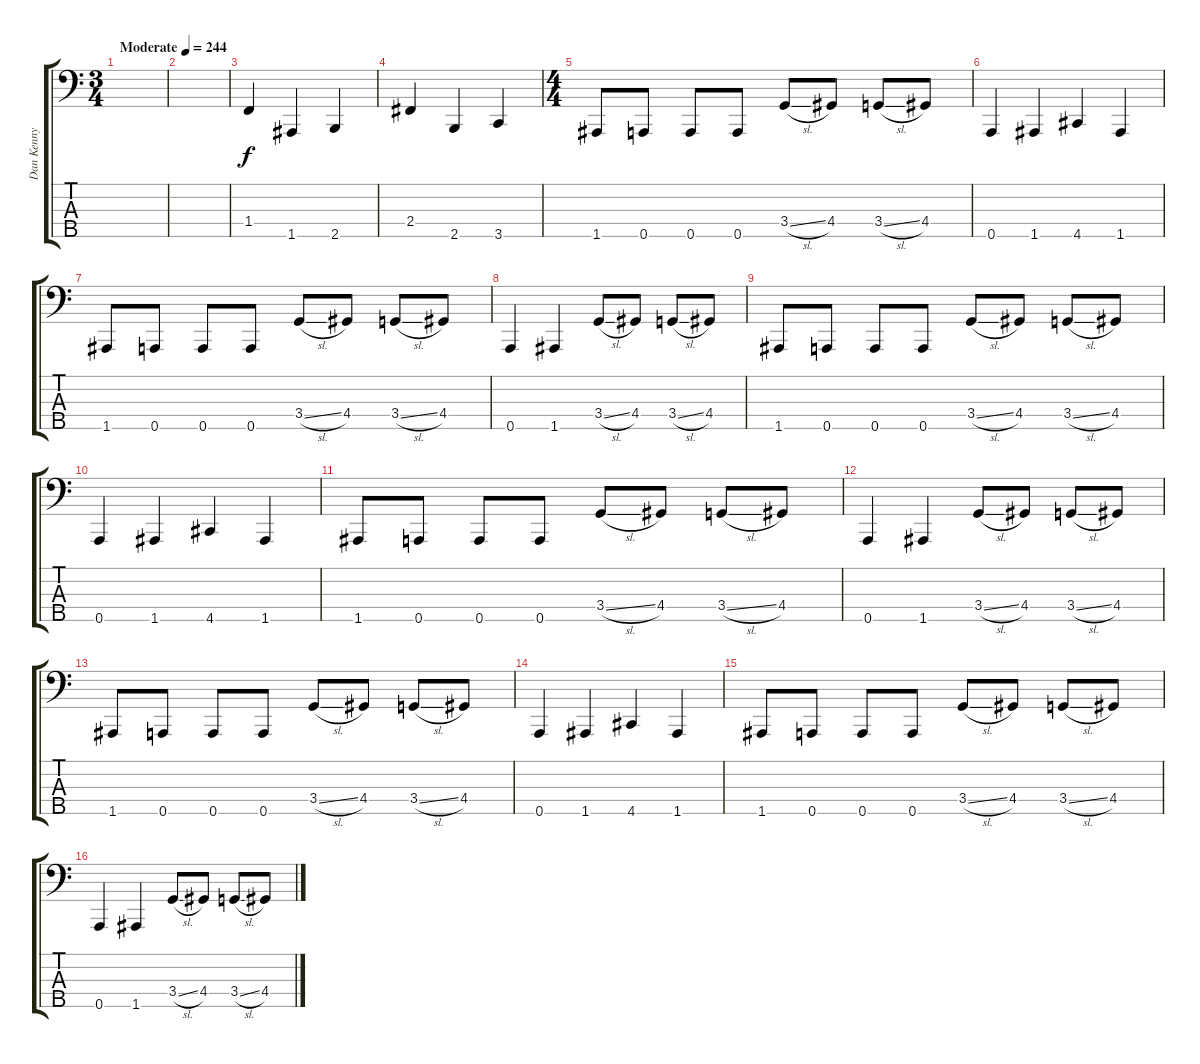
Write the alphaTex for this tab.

\track ("Dan Kenny" "Dan Kenny") {instrument electricbasspick}
\staff {score tabs}
\tuning (G2 D2 A1 E1 A0) {hide}
\ts (3 4)
\tempo (244 "Moderate")
\clef f4
\ks c
|
|
1.4.4 1.5.4 2.5.4 |
2.4.4 2.5.4 3.5.4 |
\ts (4 4)
1.5.8 0.5.8 0.5.8 0.5.8 3.4{sl}.8 4.4.8 3.4{sl}.8 4.4.8 |
0.5.4 1.5.4 4.5.4 1.5.4 |
1.5.8 0.5.8 0.5.8 0.5.8 3.4{sl}.8 4.4.8 3.4{sl}.8 4.4.8 |
0.5.4 1.5.4 3.4{sl}.8 4.4.8 3.4{sl}.8 4.4.8 |
1.5.8 0.5.8 0.5.8 0.5.8 3.4{sl}.8 4.4.8 3.4{sl}.8 4.4.8 |
0.5.4 1.5.4 4.5.4 1.5.4 |
1.5.8 0.5.8 0.5.8 0.5.8 3.4{sl}.8 4.4.8 3.4{sl}.8 4.4.8 |
0.5.4 1.5.4 3.4{sl}.8 4.4.8 3.4{sl}.8 4.4.8 |
1.5.8 0.5.8 0.5.8 0.5.8 3.4{sl}.8 4.4.8 3.4{sl}.8 4.4.8 |
0.5.4 1.5.4 4.5.4 1.5.4 |
1.5.8 0.5.8 0.5.8 0.5.8 3.4{sl}.8 4.4.8 3.4{sl}.8 4.4.8 |
0.5.4 1.5.4 3.4{sl}.8 4.4.8 3.4{sl}.8 4.4.8
